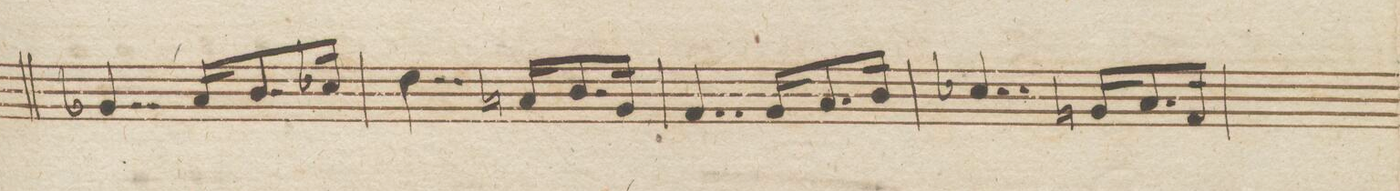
**kern	**dynam
*I"Viole.	*
*clefC3	*
*k[b-e-a-]	*
*met(c|)	*
*M3/4	*
4..A-X/	.
16B-KL/	.
8.c\	.
16d-X\Jk	.
=104	=104
4..e-\	.
16Bn/KL	.
8.c\	.
16A-/Jk	.
=105	=105
4..G/	.
16A-/KL	.
8.B-/	.
16c\Jk	.
=106	=106
4..d-X/	.
16An/KL	.
8.B-/	.
16G/Jk	.
=107	=107
*-	*-
